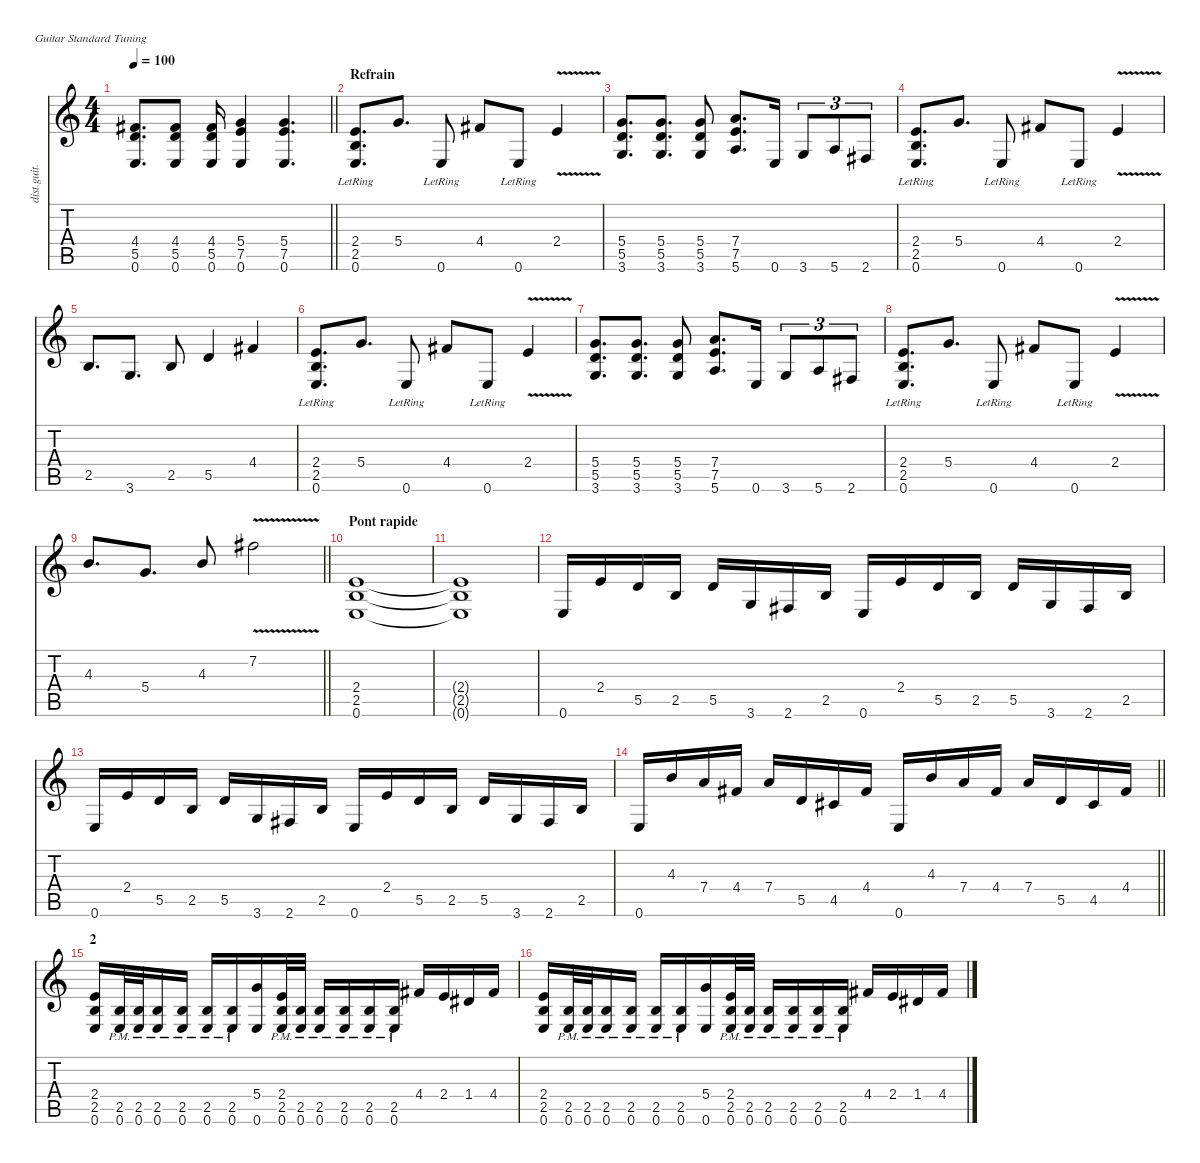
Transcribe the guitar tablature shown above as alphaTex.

\defaultSystemsLayout 4
\hideDynamics
\bracketExtendMode nobrackets
\otherSystemsTrackNameOrientation horizontal
\track ("Hichem" "dist.guit.") {instrument distortionguitar}
\staff {score tabs}
\tuning (E4 B3 G3 D3 A2 E2)
\ts (4 4)
\tempo 100
\clef g2
\barLineRight lightlight
\ks c
(4.4{acc #} 5.5 0.6).8{d dy f beam Up} (4.4{acc #} 5.5 0.6).8{beam Up} (4.4{acc #} 5.5 0.6).16{beam Up} (5.4 7.5 0.6).4{beam Up} (5.4 7.5 0.6).4{d beam Up} |
\section ("" "Refrain")
(2.4 2.5 0.6{lr}).8{d beam Up} 5.4.8{d beam Up} 0.6{lr}.8{beam Up} 4.4{acc #}.8{beam Up} 0.6{lr}.8{beam Up} 2.4{v}.4{beam Up} |
(5.4 5.5 3.6).8{d beam Up} (5.4 5.5 3.6).8{d beam Up} (5.4 5.5 3.6).8{beam Up} (7.4 7.5 5.6).8{d beam Up} 0.6.16{beam Up} 3.6.8{tu (3 2) beam Up} 5.6.8{tu (3 2) beam Up} 2.6{acc #}.8{tu (3 2) beam Up} |
(2.4 2.5 0.6{lr}).8{d beam Up} 5.4.8{d beam Up} 0.6{lr}.8{beam Up} 4.4{acc #}.8{beam Up} 0.6{lr}.8{beam Up} 2.4{v}.4{beam Up} |
2.5.8{d beam Up} 3.6.8{d beam Up} 2.5.8{beam Up} 5.5.4{beam Up} 4.4{acc #}.4{beam Up} |
(2.4 2.5 0.6{lr}).8{d beam Up} 5.4.8{d beam Up} 0.6{lr}.8{beam Up} 4.4{acc #}.8{beam Up} 0.6{lr}.8{beam Up} 2.4{v}.4{beam Up} |
(5.4 5.5 3.6).8{d beam Up} (5.4 5.5 3.6).8{d beam Up} (5.4 5.5 3.6).8{beam Up} (7.4 7.5 5.6).8{d beam Up} 0.6.16{beam Up} 3.6.8{tu (3 2) beam Up} 5.6.8{tu (3 2) beam Up} 2.6{acc #}.8{tu (3 2) beam Up} |
(2.4 2.5 0.6{lr}).8{d beam Up} 5.4.8{d beam Up} 0.6{lr}.8{beam Up} 4.4{acc #}.8{beam Up} 0.6{lr}.8{beam Up} 2.4{v}.4{beam Up} |
\barLineRight lightlight
4.3.8{d beam Up} 5.4.8{d beam Up} 4.3.8{beam Up} 7.2{v acc #}.2{beam Down} |
\section ("" "Pont rapide")
(2.4 2.5 0.6).1{beam Up} |
(2.4{t} 2.5{t} 0.6{t}).1{beam Up} |
0.6.16{beam Up} 2.4.16{beam Up} 5.5.16{beam Up} 2.5.16{beam Up} 5.5.16{beam Up} 3.6.16{beam Up} 2.6{acc #}.16{beam Up} 2.5.16{beam Up} 0.6.16{beam Up} 2.4.16{beam Up} 5.5.16{beam Up} 2.5.16{beam Up} 5.5.16{beam Up} 3.6.16{beam Up} 2.6{acc #}.16{beam Up} 2.5.16{beam Up} |
0.6.16{beam Up} 2.4.16{beam Up} 5.5.16{beam Up} 2.5.16{beam Up} 5.5.16{beam Up} 3.6.16{beam Up} 2.6{acc #}.16{beam Up} 2.5.16{beam Up} 0.6.16{beam Up} 2.4.16{beam Up} 5.5.16{beam Up} 2.5.16{beam Up} 5.5.16{beam Up} 3.6.16{beam Up} 2.6{acc #}.16{beam Up} 2.5.16{beam Up} |
\barLineRight lightlight
0.6.16{beam Up} 4.3.16{beam Up} 7.4.16{beam Up} 4.4{acc #}.16{beam Up} 7.4.16{beam Up} 5.5.16{beam Up} 4.5{acc #}.16{beam Up} 4.4{acc #}.16{beam Up} 0.6.16{beam Up} 4.3.16{beam Up} 7.4.16{beam Up} 4.4{acc #}.16{beam Up} 7.4.16{beam Up} 5.5.16{beam Up} 4.5{acc #}.16{beam Up} 4.4{acc #}.16{beam Up} |
\section ("" "2")
(2.4 2.5 0.6).16{beam Up} (2.5{pm} 0.6{pm}).32{beam Up} (2.5{pm} 0.6{pm}).32{beam Up} (2.5{pm} 0.6{pm}).16{beam Up} (2.5{pm} 0.6{pm}).16{beam Up} (2.5{pm} 0.6{pm}).16{beam Up} (2.5{pm} 0.6{pm}).16{beam Up} (5.4 0.6).16{beam Up} (2.4 2.5{pm} 0.6{pm}).32{beam Up} (2.5{pm} 0.6{pm}).32{beam Up} (2.5{pm} 0.6{pm}).16{beam Up} (2.5{pm} 0.6{pm}).16{beam Up} (2.5{pm} 0.6{pm}).16{beam Up} (2.5{pm} 0.6{pm}).16{beam Up} 4.4{acc #}.16{beam Up} 2.4.16{beam Up} 1.4{acc #}.16{beam Up} 4.4{acc #}.16{beam Up} |
(2.4 2.5 0.6).16{beam Up} (2.5{pm} 0.6{pm}).32{beam Up} (2.5{pm} 0.6{pm}).32{beam Up} (2.5{pm} 0.6{pm}).16{beam Up} (2.5{pm} 0.6{pm}).16{beam Up} (2.5{pm} 0.6{pm}).16{beam Up} (2.5{pm} 0.6{pm}).16{beam Up} (5.4 0.6).16{beam Up} (2.4 2.5{pm} 0.6{pm}).32{beam Up} (2.5{pm} 0.6{pm}).32{beam Up} (2.5{pm} 0.6{pm}).16{beam Up} (2.5{pm} 0.6{pm}).16{beam Up} (2.5{pm} 0.6{pm}).16{beam Up} (2.5{pm} 0.6{pm}).16{beam Up} 4.4{acc #}.16{beam Up} 2.4.16{beam Up} 1.4{acc #}.16{beam Up} 4.4{acc #}.16{beam Up}
